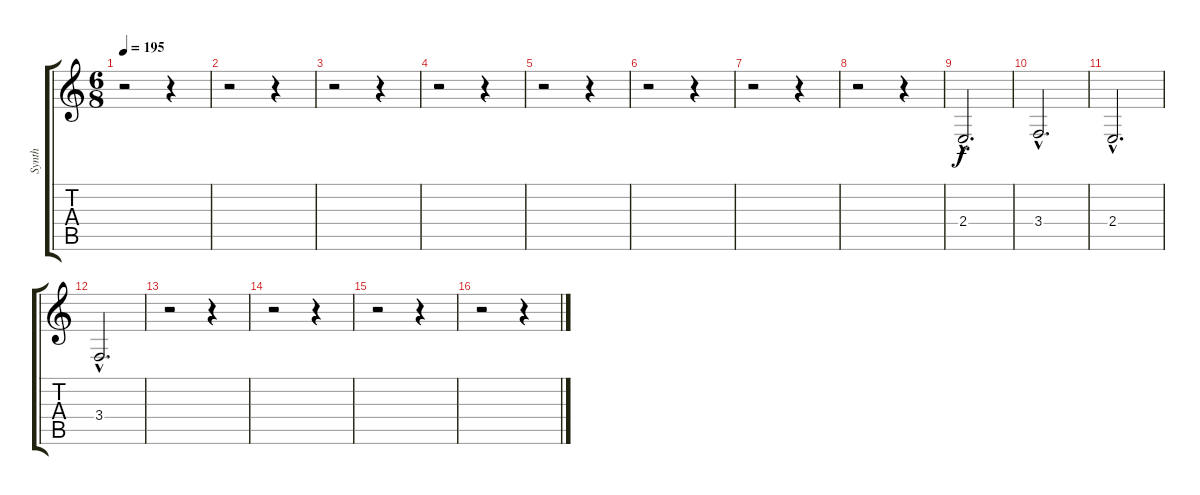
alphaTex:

\track ("Synth" "Synth") {instrument synthvoice}
\staff {score tabs}
\tuning (E4 B3 G3 D3 A2 C2) {hide}
\ts (6 8)
\tempo 195
\clef g2
\ks c
r.2{dy f} r.4 |
r.2 r.4 |
r.2 r.4 |
r.2 r.4 |
r.2 r.4 |
r.2 r.4 |
r.2 r.4 |
r.2 r.4 |
2.4{hac}.2{d volume 7} |
3.4{hac}.2{d} |
2.4{hac}.2{d} |
3.4{hac}.2{d} |
r.2 r.4 |
r.2 r.4 |
r.2 r.4 |
r.2 r.4
